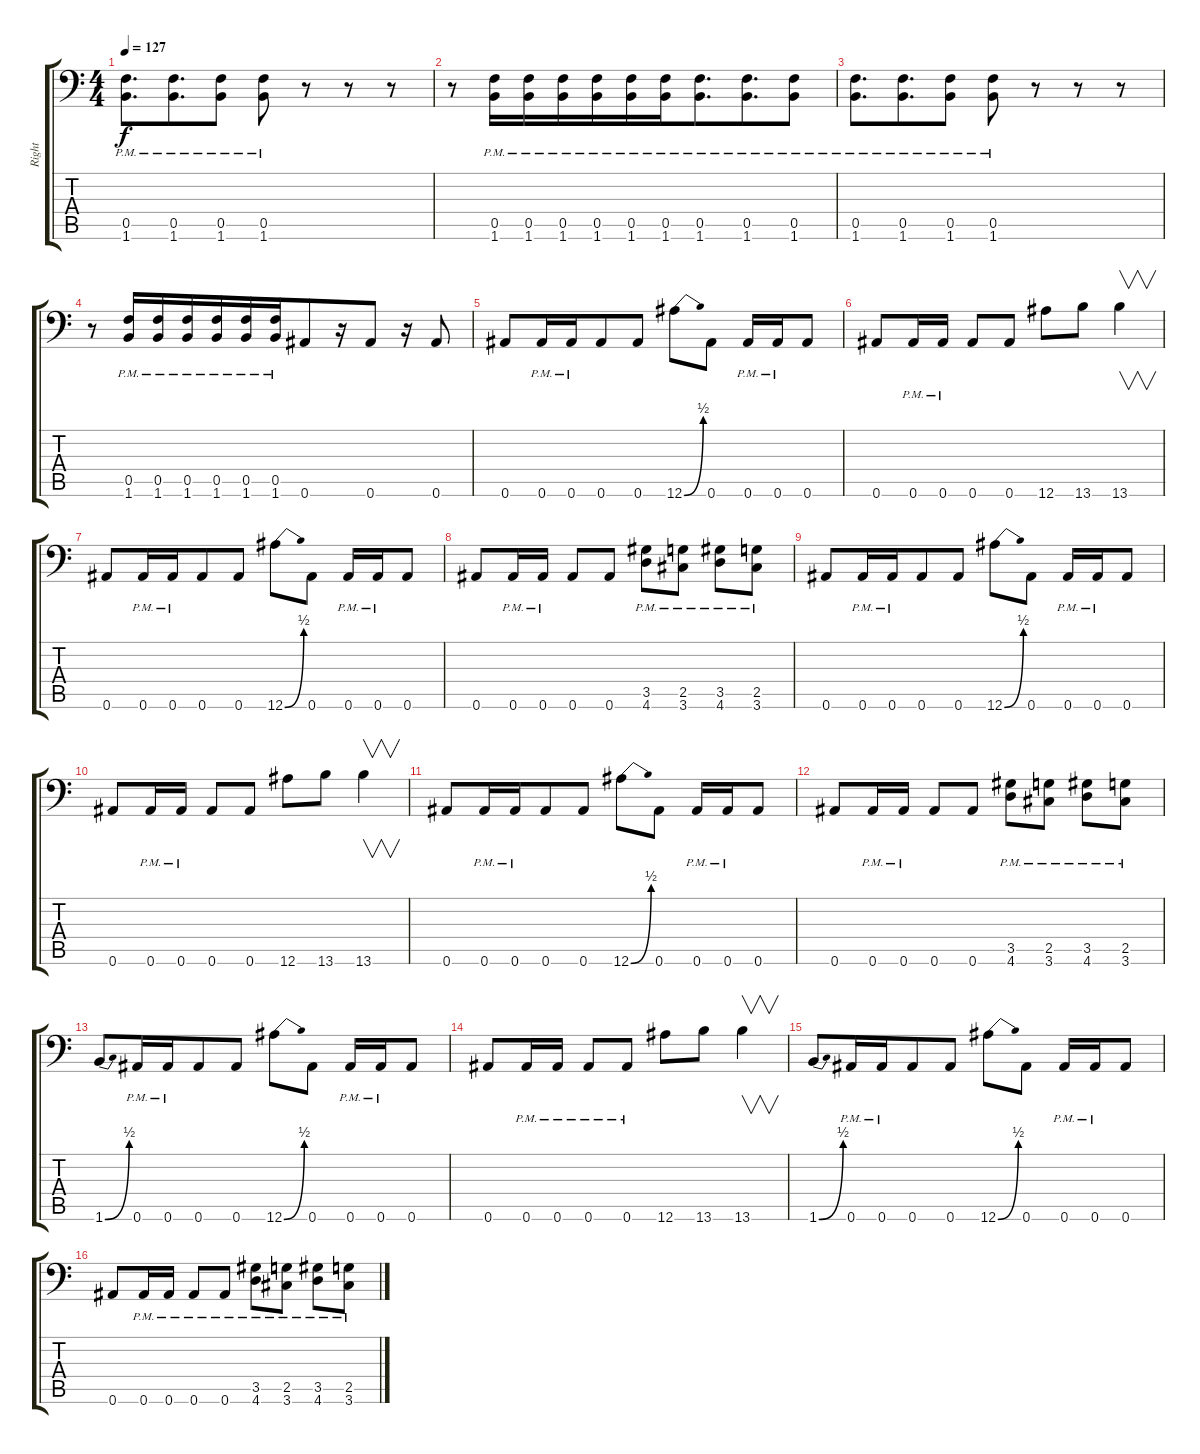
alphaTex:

\track ("Right" "Right") {instrument overdrivenguitar bank 255}
\staff {score tabs}
\tuning (C4 G3 Eb3 Bb2 F2 Bb1) {hide}
\ts (4 4)
\tempo 127
\clef f4
\ks c
(0.5{pm} 1.6{pm}).8{d dy f} (0.5{pm} 1.6{pm}).8{d beam merge} (0.5{pm} 1.6{pm}).8 (0.5{pm} 1.6{pm}).8{beam merge} r.8 r.8 r.8 |
r.8 (0.5{pm} 1.6{pm}).16{beam merge} (0.5{pm} 1.6{pm}).16{beam merge} (0.5{pm} 1.6{pm}).16 (0.5{pm} 1.6{pm}).16 (0.5{pm} 1.6{pm}).16{beam merge} (0.5{pm} 1.6{pm}).16{beam merge} (0.5{pm} 1.6{pm}).8{d} (0.5{pm} 1.6{pm}).8{d beam merge} (0.5{pm} 1.6{pm}).8 |
(0.5{pm} 1.6{pm}).8{d} (0.5{pm} 1.6{pm}).8{d beam merge} (0.5{pm} 1.6{pm}).8 (0.5{pm} 1.6{pm}).8{beam merge} r.8 r.8 r.8 |
r.8 (0.5{pm} 1.6{pm}).16{beam merge} (0.5{pm} 1.6{pm}).16{beam merge} (0.5{pm} 1.6{pm}).16 (0.5{pm} 1.6{pm}).16 (0.5{pm} 1.6{pm}).16{beam merge} (0.5{pm} 1.6{pm}).16{beam merge} 0.6.8{beam merge} r.16{beam merge} 0.6.8 r.16 0.6.8 |
0.6.8 0.6{pm}.16 0.6{pm}.16{beam merge} 0.6.8 0.6.8 12.6{be (bend 0 0 60 2)}.8{beam merge} 0.6.8 0.6{pm}.16{beam merge} 0.6{pm}.16 0.6.8 |
0.6.8 0.6{pm}.16 0.6{pm}.16 0.6.8 0.6.8 12.6.8 13.6.8{beam merge} 13.6.4{v} |
0.6.8 0.6{pm}.16 0.6{pm}.16{beam merge} 0.6.8 0.6.8 12.6{be (bend 0 0 60 2)}.8{beam merge} 0.6.8 0.6{pm}.16{beam merge} 0.6{pm}.16 0.6.8 |
0.6.8 0.6{pm}.16 0.6{pm}.16 0.6.8 0.6.8 (3.5{pm} 4.6{pm}).8 (2.5{pm} 3.6{pm}).8 (3.5{pm} 4.6{pm}).8{beam merge} (2.5{pm} 3.6{pm}).8 |
0.6.8 0.6{pm}.16 0.6{pm}.16{beam merge} 0.6.8 0.6.8 12.6{be (bend 0 0 60 2)}.8{beam merge} 0.6.8 0.6{pm}.16{beam merge} 0.6{pm}.16 0.6.8 |
0.6.8 0.6{pm}.16 0.6{pm}.16 0.6.8 0.6.8 12.6.8 13.6.8{beam merge} 13.6.4{v} |
0.6.8 0.6{pm}.16 0.6{pm}.16{beam merge} 0.6.8 0.6.8 12.6{be (bend 0 0 60 2)}.8{beam merge} 0.6.8 0.6{pm}.16{beam merge} 0.6{pm}.16 0.6.8 |
0.6.8 0.6{pm}.16 0.6{pm}.16 0.6.8 0.6.8 (3.5{pm} 4.6{pm}).8 (2.5{pm} 3.6{pm}).8 (3.5{pm} 4.6{pm}).8{beam merge} (2.5{pm} 3.6{pm}).8 |
1.6{be (bend 0 0 60 2)}.8 0.6{pm}.16 0.6{pm}.16{beam merge} 0.6.8 0.6.8 12.6{be (bend 0 0 60 2)}.8{beam merge} 0.6.8 0.6{pm}.16{beam merge} 0.6{pm}.16 0.6.8 |
0.6.8 0.6{pm}.16 0.6{pm}.16 0.6{pm}.8 0.6{pm}.8 12.6.8 13.6.8{beam merge} 13.6.4{v} |
1.6{be (bend 0 0 60 2)}.8 0.6{pm}.16 0.6{pm}.16{beam merge} 0.6.8 0.6.8 12.6{be (bend 0 0 60 2)}.8{beam merge} 0.6.8 0.6{pm}.16{beam merge} 0.6{pm}.16 0.6.8 |
0.6.8 0.6{pm}.16 0.6{pm}.16 0.6{pm}.8 0.6{pm}.8 (3.5{pm} 4.6{pm}).8 (2.5{pm} 3.6{pm}).8 (3.5{pm} 4.6{pm}).8{beam merge} (2.5{pm} 3.6{pm}).8
